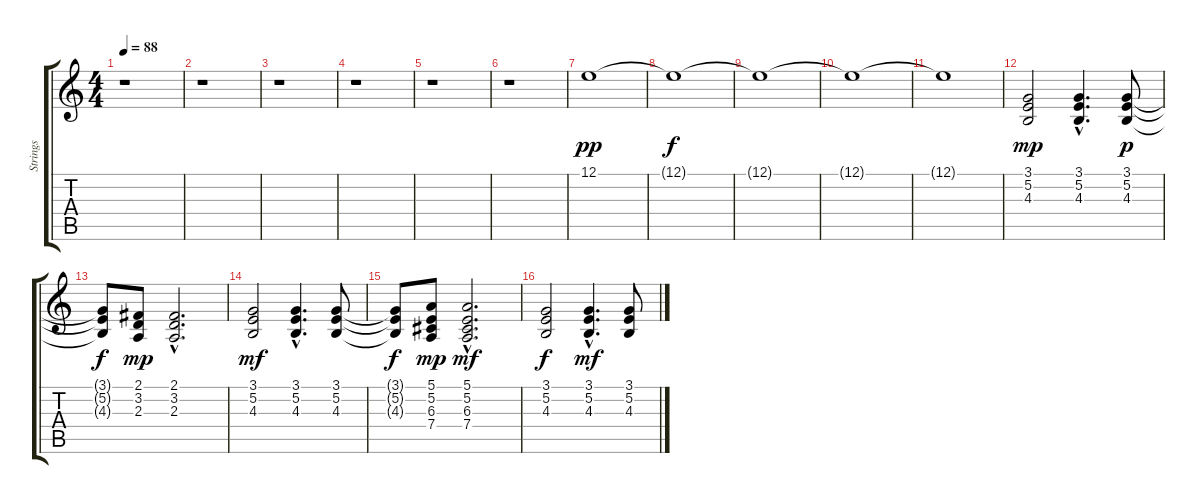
\track ("Strings" "Strings") {instrument stringensemble1}
\staff {score tabs}
\tuning (E4 B3 G3 D3 A2 E2) {hide}
\ts (4 4)
\tempo 88
\clef g2
\ks c
r.1{dy pp} |
r.1 |
r.1 |
r.1 |
r.1 |
r.1 |
12.1.1 |
12.1{t}.1{dy f} |
12.1{t}.1 |
12.1{t}.1 |
12.1{t}.1 |
(3.1 5.2 4.3).2{dy mp} (3.1{hac} 5.2{hac} 4.3{hac}).4{d} (3.1 5.2 4.3).8{dy p} |
(3.1{t} 5.2{t} 4.3{t}).8{dy f} (2.1 3.2 2.3).8{dy mp} (2.1{hac} 3.2{hac} 2.3{hac}).2{d} |
(3.1 5.2 4.3).2{dy mf} (3.1{hac} 5.2{hac} 4.3{hac}).4{d} (3.1 5.2 4.3).8 |
(3.1{t} 5.2{t} 4.3{t}).8{dy f} (5.1 5.2 6.3 7.4).8{dy mp} (5.1{hac} 5.2{hac} 6.3{hac} 7.4{hac}).2{d dy mf} |
(3.1 5.2 4.3).2{dy f} (3.1{hac} 5.2{hac} 4.3{hac}).4{d dy mf} (3.1 5.2 4.3).8
